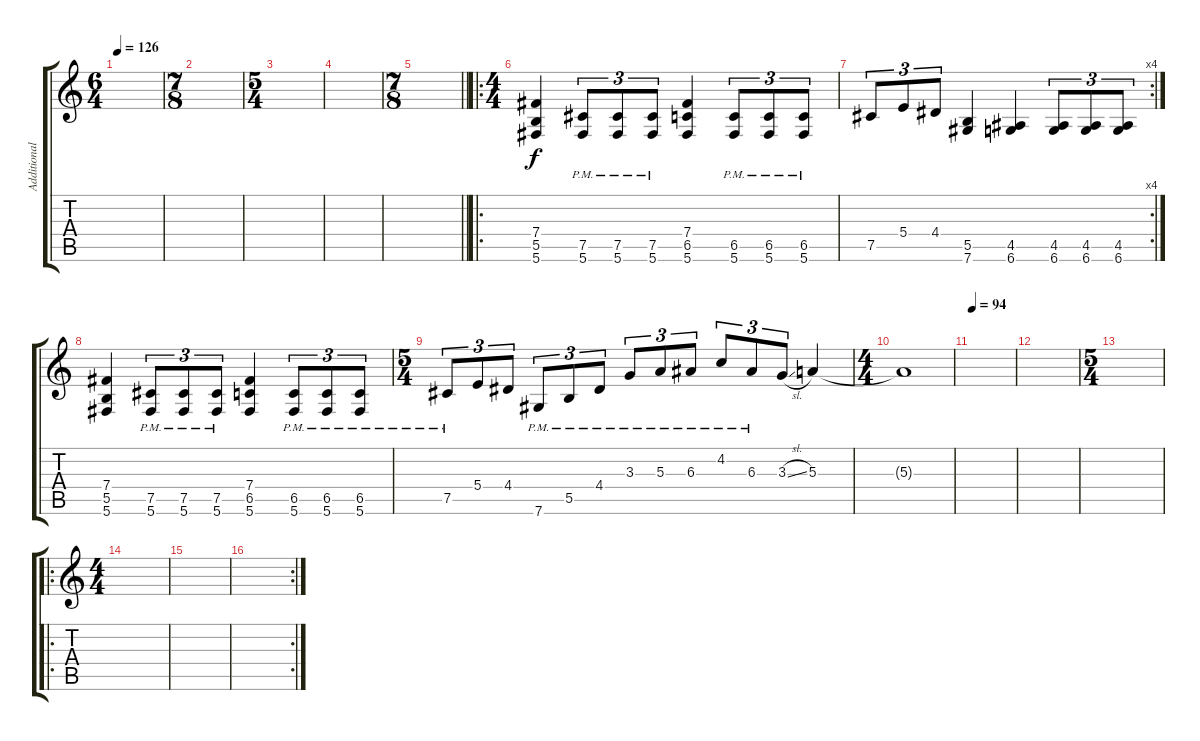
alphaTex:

\track ("Additional Guitar" "Additional") {instrument distortionguitar}
\staff {score tabs}
\tuning (Db4 Ab3 E3 B2 Gb2 Db2) {hide}
\ts (6 4)
\tempo 126
\clef g2
\ks c
|
\ts (7 8)
|
\ts (5 4)
|
|
\ts (7 8)
\barLineRight lightlight
|
\ro
\ts (4 4)
(7.4 5.5 5.6).4{volume 14} (7.5{pm} 5.6).8{tu (3 2)} (7.5{pm} 5.6).8{tu (3 2)} (7.5{pm} 5.6).8{tu (3 2)} (7.4 6.5 5.6).4 (6.5{pm} 5.6).8{tu (3 2)} (6.5{pm} 5.6).8{tu (3 2)} (6.5{pm} 5.6).8{tu (3 2)} |
\rc 4
7.5.8{tu (3 2)} 5.4.8{tu (3 2)} 4.4.8{tu (3 2)} (5.5 7.6).4 (4.5 6.6).4 (4.5 6.6).8{tu (3 2)} (4.5 6.6).8{tu (3 2)} (4.5 6.6).8{tu (3 2)} |
(7.4 5.5 5.6).4{volume 14} (7.5{pm} 5.6).8{tu (3 2)} (7.5{pm} 5.6).8{tu (3 2)} (7.5{pm} 5.6).8{tu (3 2)} (7.4 6.5 5.6).4 (6.5{pm} 5.6).8{tu (3 2)} (6.5{pm} 5.6).8{tu (3 2)} (6.5{pm} 5.6).8{tu (3 2)} |
\ts (5 4)
7.5{pm}.8{tu (3 2)} 5.4.8{tu (3 2)} 4.4.8{tu (3 2)} 7.6{pm}.8{tu (3 2)} 5.5{pm}.8{tu (3 2)} 4.4{pm}.8{tu (3 2)} 3.3{pm}.8{tu (3 2)} 5.3{pm}.8{tu (3 2)} 6.3{pm}.8{tu (3 2)} 4.2{pm}.8{tu (3 2)} 6.3{pm}.8{tu (3 2)} 3.3{sl}.8{tu (3 2)} 5.3.4 |
\ts (4 4)
5.3{t}.1 |
\tempo 94
|
|
\ts (5 4)
|
\ro
\ts (4 4)
|
|
\rc 2
